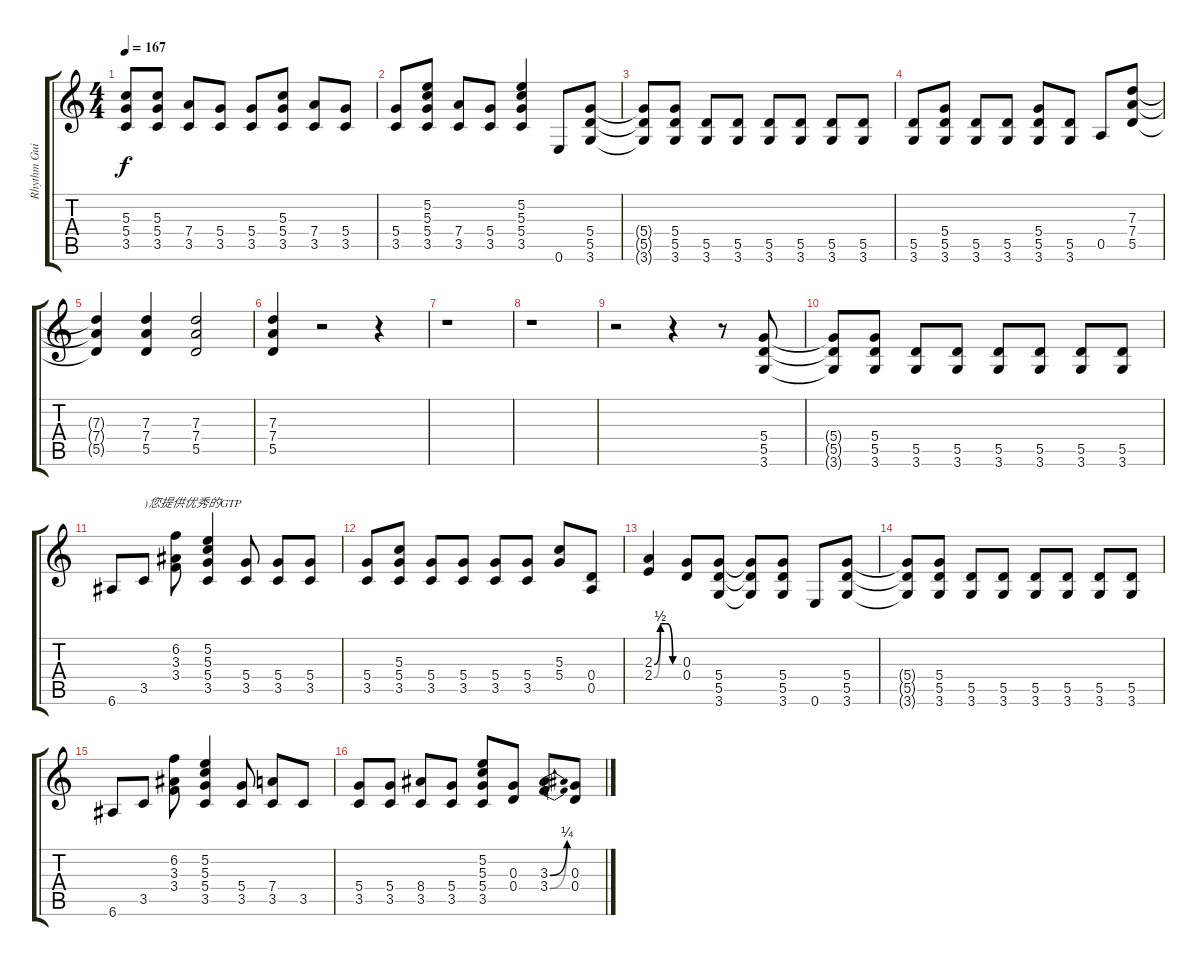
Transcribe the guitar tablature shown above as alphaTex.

\track ("Rhythm Guitar 1" "Rhythm Gui") {instrument overdrivenguitar}
\staff {score tabs}
\tuning (E4 B3 G3 D3 A2 E2) {hide}
\ts (4 4)
\tempo 167
\clef g2
\ks c
(5.3{t} 5.4{t} 3.5{t}).8{dy f} (5.3 5.4 3.5).8 (7.4 3.5).8 (5.4 3.5).8 (5.4 3.5).8 (5.3 5.4 3.5).8 (7.4 3.5).8 (5.4 3.5).8 |
(5.4 3.5).8 (5.2 5.3 5.4 3.5).8 (7.4 3.5).8 (5.4 3.5).8 (5.2 5.3 5.4 3.5).4 0.6.8 (5.4 5.5 3.6).8 |
(5.4{t} 5.5{t} 3.6{t}).8 (5.4 5.5 3.6).8 (5.5 3.6).8 (5.5 3.6).8 (5.5 3.6).8 (5.5 3.6).8 (5.5 3.6).8 (5.5 3.6).8 |
(5.5 3.6).8 (5.4 5.5 3.6).8 (5.5 3.6).8 (5.5 3.6).8 (5.4 5.5 3.6).8 (5.5 3.6).8 0.5.8 (7.3 7.4 5.5).8 |
(7.3{t} 7.4{t} 5.5{t}).4 (7.3 7.4 5.5).4 (7.3 7.4 5.5).2 |
(7.3 7.4 5.5).4 r.2 r.4 |
r.1 |
r.1 |
r.2 r.4 r.8 (5.4 5.5 3.6).8 |
(5.4{t} 5.5{t} 3.6{t}).8 (5.4 5.5 3.6).8 (5.5 3.6).8 (5.5 3.6).8 (5.5 3.6).8 (5.5 3.6).8 (5.5 3.6).8 (5.5 3.6).8 |
6.6.8 3.5.8{txt ")您提供优秀的GTP"} (6.2 3.3 3.4).8 (5.2 5.3 5.4 3.5).4 (5.4 3.5).8 (5.4 3.5).8 (5.4 3.5).8 |
(5.4 3.5).8 (5.3 5.4 3.5).8 (5.4 3.5).8 (5.4 3.5).8 (5.4 3.5).8 (5.4 3.5).8 (5.3 5.4).8 (0.4 0.5).8 |
(2.3{be (custom 0 0 15 2 30 2 45 0 60 0)} 2.4{be (custom 0 0 15 2 30 2 45 0 60 0)}).4 (0.3 0.4).8 (5.4 5.5 3.6).8 (5.4{t} 5.5{t} 3.6{t}).8 (5.4 5.5 3.6).8 0.6.8 (5.4 5.5 3.6).8 |
(5.4{t} 5.5{t} 3.6{t}).8 (5.4 5.5 3.6).8 (5.5 3.6).8 (5.5 3.6).8 (5.5 3.6).8 (5.5 3.6).8 (5.5 3.6).8 (5.5 3.6).8 |
6.6.8 3.5.8 (6.2 3.3 3.4).8 (5.2 5.3 5.4 3.5).4 (5.4 3.5).8 (7.4 3.5).8 3.5.8 |
(5.4 3.5).8 (5.4 3.5).8 (8.4 3.5).8 (5.4 3.5).8 (5.2 5.3 5.4 3.5).8 (0.3 0.4).8 (3.3{be (bend 0 0 60 1)} 3.4{be (bend 0 0 60 1)}).8 (0.3 0.4).8
